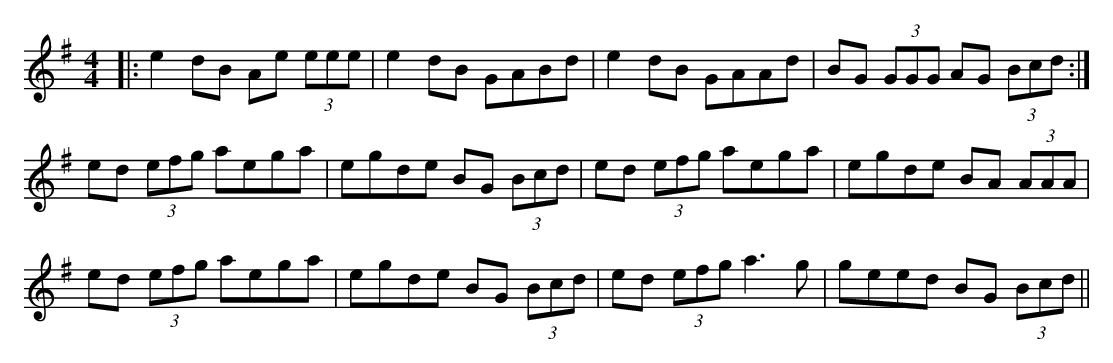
X:1
M:4/4
K:G
|:e2dB Ae (3eee|e2dB GABd|e2dB GAAd|BG (3GGG AG (3Bcd:|
ed (3efg aega|egde BG (3Bcd|ed (3efg aega|egde BA (3AAA|
ed (3efg aega|egde BG (3Bcd|ed (3efg a3g|geed BG (3Bcd||
